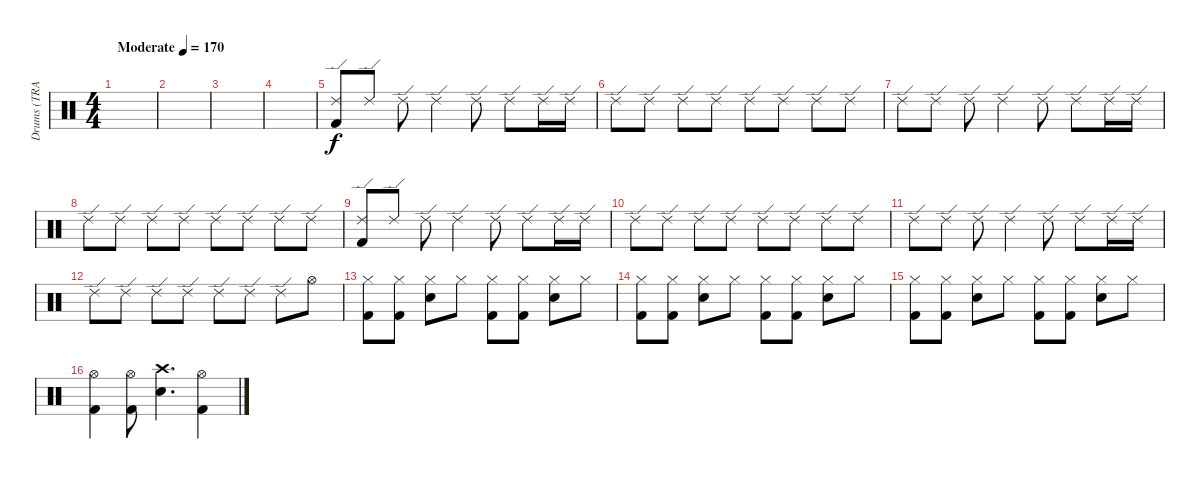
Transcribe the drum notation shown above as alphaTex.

\track ("Drums (TRAVIS)" "Drums (TRA") {instrument percussion}
\staff {score}
\articulation defaults
\ts (4 4)
\tempo (170 "Moderate")
\clef neutral
\ks c
|
|
|
|
("Ride (edge) 2" "Kick (hit) 2").8 "Ride (edge) 2".8 "Ride (edge) 2".8 "Ride (edge) 2".4 "Ride (edge) 2".8 "Ride (edge) 2".8 "Ride (edge) 2".16 "Ride (edge) 2".16 |
"Ride (edge) 2".8 "Ride (edge) 2".8 "Ride (edge) 2".8 "Ride (edge) 2".8 "Ride (edge) 2".8 "Ride (edge) 2".8 "Ride (edge) 2".8 "Ride (edge) 2".8 |
"Ride (edge) 2".8 "Ride (edge) 2".8 "Ride (edge) 2".8 "Ride (edge) 2".4 "Ride (edge) 2".8 "Ride (edge) 2".8 "Ride (edge) 2".16 "Ride (edge) 2".16 |
"Ride (edge) 2".8 "Ride (edge) 2".8 "Ride (edge) 2".8 "Ride (edge) 2".8 "Ride (edge) 2".8 "Ride (edge) 2".8 "Ride (edge) 2".8 "Ride (edge) 2".8 |
("Ride (edge) 2" "Kick (hit) 2").8 "Ride (edge) 2".8 "Ride (edge) 2".8 "Ride (edge) 2".4 "Ride (edge) 2".8 "Ride (edge) 2".8 "Ride (edge) 2".16 "Ride (edge) 2".16 |
"Ride (edge) 2".8 "Ride (edge) 2".8 "Ride (edge) 2".8 "Ride (edge) 2".8 "Ride (edge) 2".8 "Ride (edge) 2".8 "Ride (edge) 2".8 "Ride (edge) 2".8 |
"Ride (edge) 2".8 "Ride (edge) 2".8 "Ride (edge) 2".8 "Ride (edge) 2".4 "Ride (edge) 2".8 "Ride (edge) 2".8 "Ride (edge) 2".16 "Ride (edge) 2".16 |
"Ride (edge) 2".8 "Ride (edge) 2".8 "Ride (edge) 2".8 "Ride (edge) 2".8 "Ride (edge) 2".8 "Ride (edge) 2".8 "Ride (edge) 2".8 "Hi-Hat (open)".8 |
("Hi-Hat (closed)" "Kick (hit) 2").8 ("Hi-Hat (closed)" "Kick (hit) 2").8 ("Hi-Hat (closed)" "Snare (hit) 2").8 "Hi-Hat (closed)".8 ("Hi-Hat (closed)" "Kick (hit) 2").8 ("Hi-Hat (closed)" "Kick (hit) 2").8 ("Hi-Hat (closed)" "Snare (hit) 2").8 "Hi-Hat (closed)".8 |
("Hi-Hat (closed)" "Kick (hit) 2").8 ("Hi-Hat (closed)" "Kick (hit) 2").8 ("Hi-Hat (closed)" "Snare (hit) 2").8 "Hi-Hat (closed)".8 ("Hi-Hat (closed)" "Kick (hit) 2").8 ("Hi-Hat (closed)" "Kick (hit) 2").8 ("Hi-Hat (closed)" "Snare (hit) 2").8 "Hi-Hat (closed)".8 |
("Hi-Hat (closed)" "Kick (hit) 2").8 ("Hi-Hat (closed)" "Kick (hit) 2").8 ("Hi-Hat (closed)" "Snare (hit) 2").8 "Hi-Hat (closed)".8 ("Hi-Hat (closed)" "Kick (hit) 2").8 ("Hi-Hat (closed)" "Kick (hit) 2").8 ("Hi-Hat (closed)" "Snare (hit) 2").8 "Hi-Hat (closed)".8 |
("Hi-Hat (open)" "Kick (hit) 2").4 ("Hi-Hat (open)" "Kick (hit) 2").8 ("Crash high (hit)" "Snare (hit) 2").4{d} ("Hi-Hat (open)" "Kick (hit) 2").4
